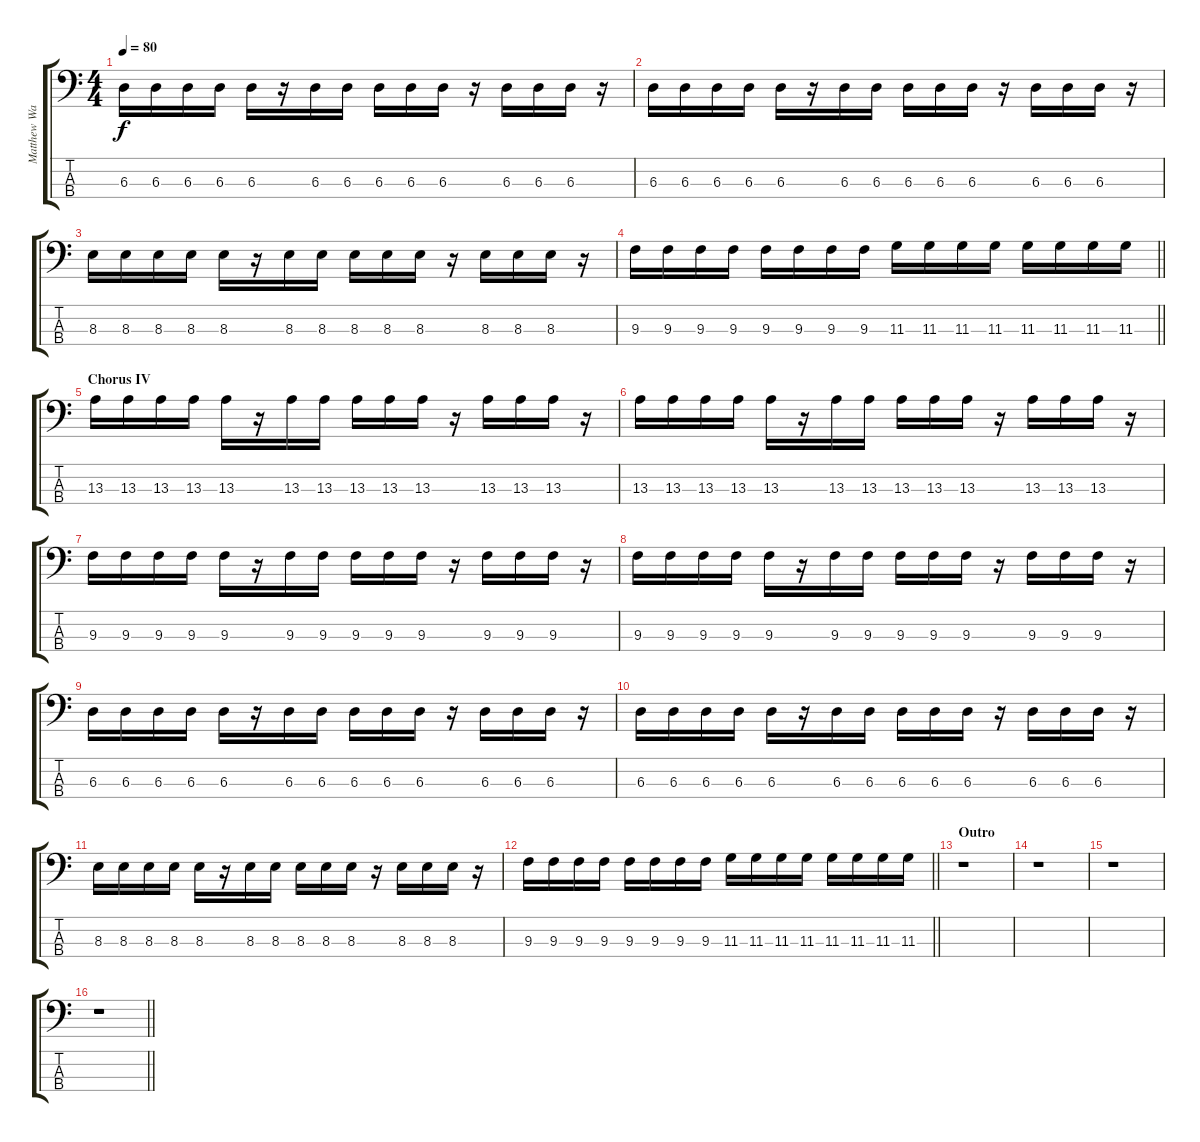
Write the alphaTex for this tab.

\track ("Matthew Wachter (Bass)" "Matthew Wa") {instrument electricbasspick}
\staff {score tabs}
\tuning (Gb2 Db2 Ab1 Eb1) {hide}
\ts (4 4)
\tempo 80
\clef f4
\ks c
6.3.16{dy f} 6.3.16 6.3.16 6.3.16 6.3.16 r.16 6.3.16 6.3.16 6.3.16 6.3.16 6.3.16 r.16 6.3.16 6.3.16 6.3.16 r.16 |
6.3.16 6.3.16 6.3.16 6.3.16 6.3.16 r.16 6.3.16 6.3.16 6.3.16 6.3.16 6.3.16 r.16 6.3.16 6.3.16 6.3.16 r.16 |
8.3.16 8.3.16 8.3.16 8.3.16 8.3.16 r.16 8.3.16 8.3.16 8.3.16 8.3.16 8.3.16 r.16 8.3.16 8.3.16 8.3.16 r.16 |
\barLineRight lightlight
9.3.16 9.3.16 9.3.16 9.3.16 9.3.16 9.3.16 9.3.16 9.3.16 11.3.16 11.3.16 11.3.16 11.3.16 11.3.16 11.3.16 11.3.16 11.3.16 |
\section ("" "Chorus IV")
13.3.16 13.3.16 13.3.16 13.3.16 13.3.16 r.16 13.3.16 13.3.16 13.3.16 13.3.16 13.3.16 r.16 13.3.16 13.3.16 13.3.16 r.16 |
13.3.16 13.3.16 13.3.16 13.3.16 13.3.16 r.16 13.3.16 13.3.16 13.3.16 13.3.16 13.3.16 r.16 13.3.16 13.3.16 13.3.16 r.16 |
9.3.16 9.3.16 9.3.16 9.3.16 9.3.16 r.16 9.3.16 9.3.16 9.3.16 9.3.16 9.3.16 r.16 9.3.16 9.3.16 9.3.16 r.16 |
9.3.16 9.3.16 9.3.16 9.3.16 9.3.16 r.16 9.3.16 9.3.16 9.3.16 9.3.16 9.3.16 r.16 9.3.16 9.3.16 9.3.16 r.16 |
6.3.16 6.3.16 6.3.16 6.3.16 6.3.16 r.16 6.3.16 6.3.16 6.3.16 6.3.16 6.3.16 r.16 6.3.16 6.3.16 6.3.16 r.16 |
6.3.16 6.3.16 6.3.16 6.3.16 6.3.16 r.16 6.3.16 6.3.16 6.3.16 6.3.16 6.3.16 r.16 6.3.16 6.3.16 6.3.16 r.16 |
8.3.16 8.3.16 8.3.16 8.3.16 8.3.16 r.16 8.3.16 8.3.16 8.3.16 8.3.16 8.3.16 r.16 8.3.16 8.3.16 8.3.16 r.16 |
\barLineRight lightlight
9.3.16 9.3.16 9.3.16 9.3.16 9.3.16 9.3.16 9.3.16 9.3.16 11.3.16 11.3.16 11.3.16 11.3.16 11.3.16 11.3.16 11.3.16 11.3.16 |
\section ("" "Outro")
r.1 |
r.1 |
r.1 |
\barLineRight lightlight
r.1
